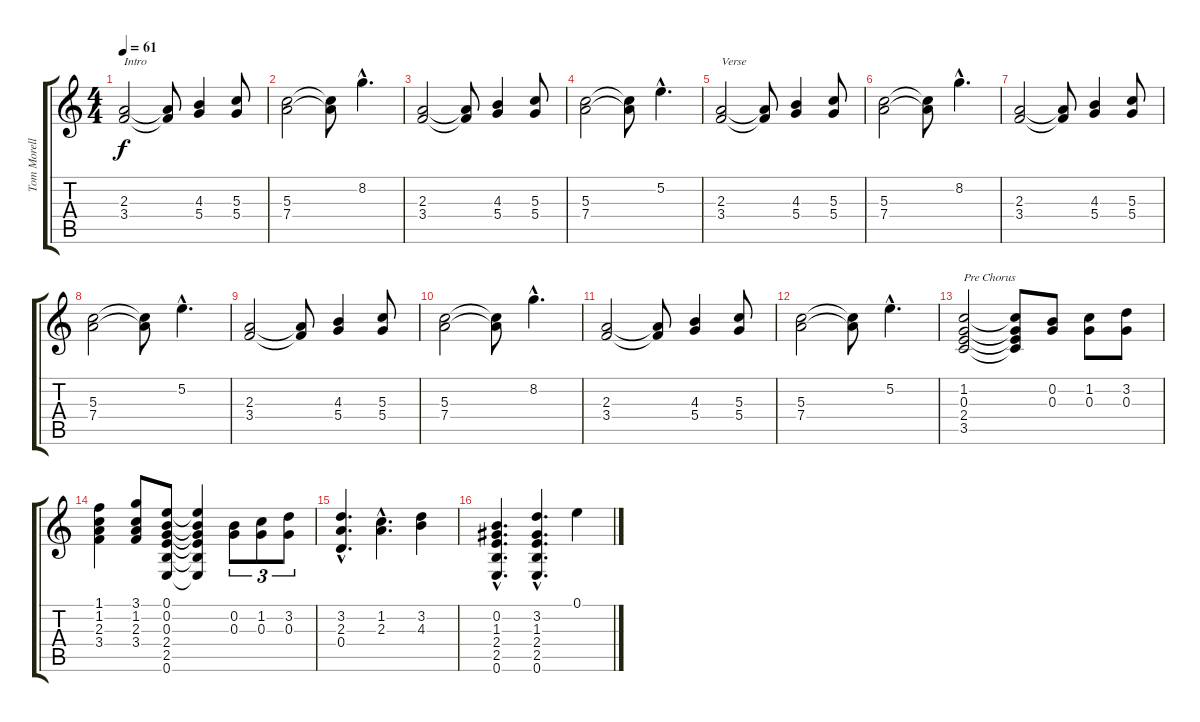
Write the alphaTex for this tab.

\track ("Tom Morello" "Tom Morell") {instrument electricguitarjazz}
\staff {score tabs}
\tuning (E4 B3 G3 D3 A2 E2) {hide}
\ts (4 4)
\tempo 61
\clef g2
\ks c
(2.3 3.4).2{txt "Intro" dy f instrument electricguitarjazz} (2.3{t} 3.4{t}).8 (4.3 5.4).4 (5.3 5.4).8 |
(5.3 7.4).2 (5.3{t} 7.4{t}).8 8.2{hac}.4{d} |
(2.3 3.4).2 (2.3{t} 3.4{t}).8 (4.3 5.4).4 (5.3 5.4).8 |
(5.3 7.4).2 (5.3{t} 7.4{t}).8 5.2{hac}.4{d} |
(2.3 3.4).2{txt "Verse"} (2.3{t} 3.4{t}).8 (4.3 5.4).4 (5.3 5.4).8 |
(5.3 7.4).2 (5.3{t} 7.4{t}).8 8.2{hac}.4{d} |
(2.3 3.4).2 (2.3{t} 3.4{t}).8 (4.3 5.4).4 (5.3 5.4).8 |
(5.3 7.4).2 (5.3{t} 7.4{t}).8 5.2{hac}.4{d} |
(2.3 3.4).2 (2.3{t} 3.4{t}).8 (4.3 5.4).4 (5.3 5.4).8 |
(5.3 7.4).2 (5.3{t} 7.4{t}).8 8.2{hac}.4{d} |
(2.3 3.4).2 (2.3{t} 3.4{t}).8 (4.3 5.4).4 (5.3 5.4).8 |
(5.3 7.4).2 (5.3{t} 7.4{t}).8 5.2{hac}.4{d} |
(1.2 0.3 2.4 3.5).2{txt "Pre Chorus"} (1.2{t} 0.3{t} 2.4{t} 3.5{t}).8 (0.2 0.3).8 (1.2 0.3).8 (3.2 0.3).8 |
(1.1 1.2 2.3 3.4).4 (3.1 1.2 2.3 3.4).8 (0.1 0.2 0.3 2.4 2.5 0.6).8 (0.1{t} 0.2{t} 0.3{t} 2.4{t} 2.5{t} 0.6{t}).4 (0.2 0.3).8{tu (3 2)} (1.2 0.3).8{tu (3 2)} (3.2 0.3).8{tu (3 2)} |
(3.2{hac} 2.3{hac} 0.4{hac}).4{d} (1.2{hac} 2.3{hac}).4{d} (3.2 4.3).4 |
(0.2{hac} 1.3{hac} 2.4{hac} 2.5{hac} 0.6{hac}).4{d} (3.2{hac} 1.3{hac} 2.4{hac} 2.5{hac} 0.6{hac}).4{d} 0.1.4
